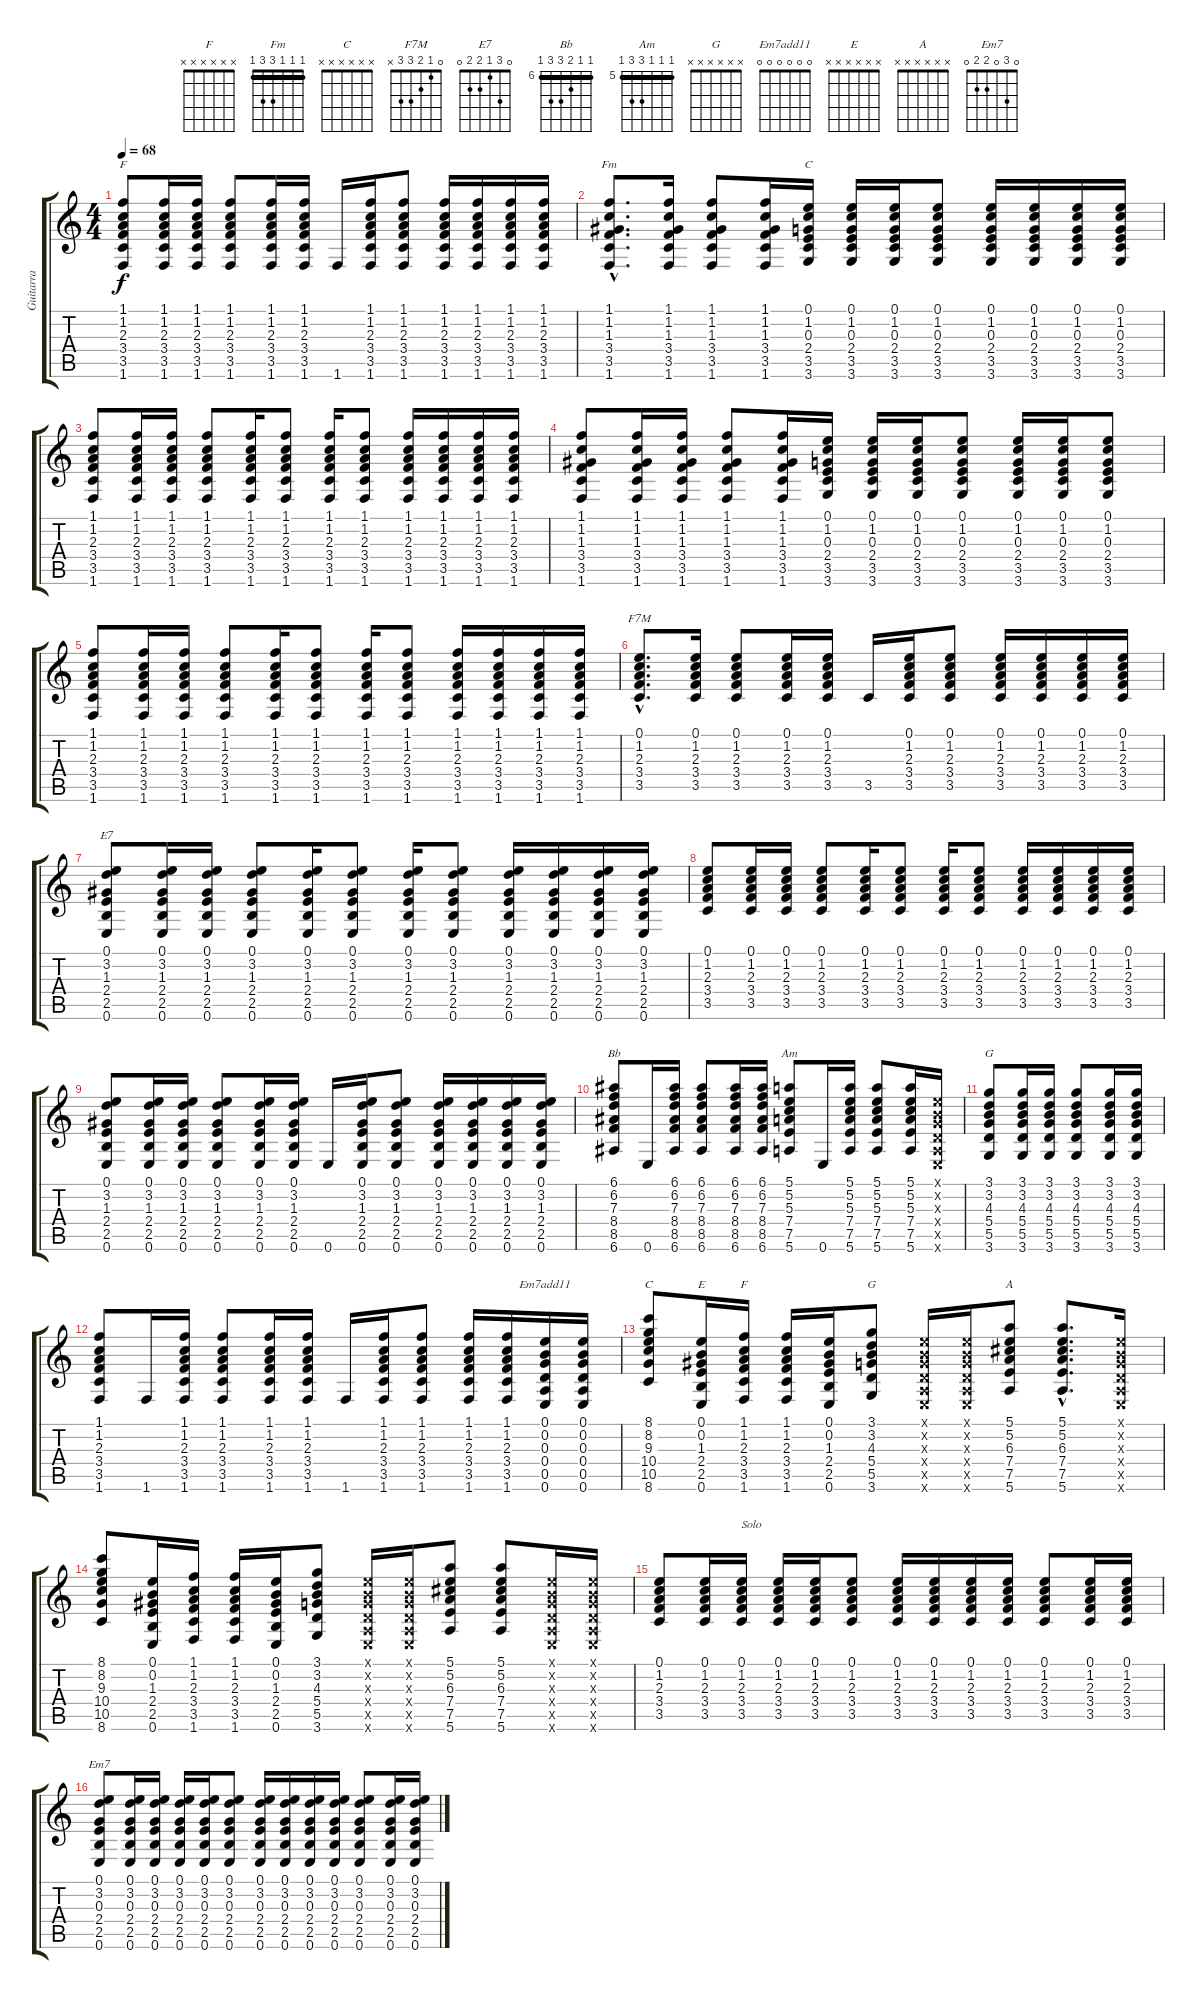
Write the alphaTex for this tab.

\track ("Guitarra" "Guitarra") {instrument acousticguitarnylon}
\staff {score tabs}
\tuning (E4 B3 G3 D3 A2 E2) {hide}
\chord ("F" 1 1 2 3 3 1) {barre 1}
\chord ("Fm" 1 1 1 3 3 1) {barre 1}
\chord ("C" 0 1 0 2 3 3)
\chord ("F7M" 0 1 2 3 3 x)
\chord ("E7" 0 3 1 2 2 0)
\chord ("Bb" 6 6 7 8 8 6) {firstfret 6 barre 6}
\chord ("Am" 5 5 5 7 7 5) {firstfret 5 barre 5}
\chord ("G" 3 3 4 5 5 3) {barre 3}
\chord ("Em7add11" 0 0 0 0 0 0)
\chord ("C" x x x x x x) {firstfret 0}
\chord ("E" x x x x x x) {firstfret 0}
\chord ("F" x x x x x x) {firstfret 0}
\chord ("G" x x x x x x) {firstfret 0}
\chord ("A" x x x x x x) {firstfret 0}
\chord ("Em7" 0 3 0 2 2 0)
\ts (4 4)
\tempo 68
\clef g2
\ks c
(1.1 1.2 2.3 3.4 3.5 1.6).8{ch "F" dy f} (1.1 1.2 2.3 3.4 3.5 1.6).16 (1.1 1.2 2.3 3.4 3.5 1.6).16 (1.1 1.2 2.3 3.4 3.5 1.6).8 (1.1 1.2 2.3 3.4 3.5 1.6).16 (1.1 1.2 2.3 3.4 3.5 1.6).16 1.6.16 (1.1 1.2 2.3 3.4 3.5 1.6).16 (1.1 1.2 2.3 3.4 3.5 1.6).8 (1.1 1.2 2.3 3.4 3.5 1.6).16 (1.1 1.2 2.3 3.4 3.5 1.6).16 (1.1 1.2 2.3 3.4 3.5 1.6).16 (1.1 1.2 2.3 3.4 3.5 1.6).16 |
(1.1{hac} 1.2{hac} 1.3{hac} 3.4{hac} 3.5{hac} 1.6{hac}).8{d ch "Fm"} (1.1 1.2 1.3 3.4 3.5 1.6).16 (1.1 1.2 1.3 3.4 3.5 1.6).8 (1.1 1.2 1.3 3.4 3.5 1.6).16 (0.1 1.2 0.3 2.4 3.5 3.6).16{ch "C"} (0.1 1.2 0.3 2.4 3.5 3.6).16 (0.1 1.2 0.3 2.4 3.5 3.6).16 (0.1 1.2 0.3 2.4 3.5 3.6).8 (0.1 1.2 0.3 2.4 3.5 3.6).16 (0.1 1.2 0.3 2.4 3.5 3.6).16 (0.1 1.2 0.3 2.4 3.5 3.6).16 (0.1 1.2 0.3 2.4 3.5 3.6).16 |
(1.1 1.2 2.3 3.4 3.5 1.6).8 (1.1 1.2 2.3 3.4 3.5 1.6).16 (1.1 1.2 2.3 3.4 3.5 1.6).16 (1.1 1.2 2.3 3.4 3.5 1.6).8 (1.1 1.2 2.3 3.4 3.5 1.6).16 (1.1 1.2 2.3 3.4 3.5 1.6).8 (1.1 1.2 2.3 3.4 3.5 1.6).16 (1.1 1.2 2.3 3.4 3.5 1.6).8 (1.1 1.2 2.3 3.4 3.5 1.6).16 (1.1 1.2 2.3 3.4 3.5 1.6).16 (1.1 1.2 2.3 3.4 3.5 1.6).16 (1.1 1.2 2.3 3.4 3.5 1.6).16 |
(1.1 1.2 1.3 3.4 3.5 1.6).8 (1.1 1.2 1.3 3.4 3.5 1.6).16 (1.1 1.2 1.3 3.4 3.5 1.6).16 (1.1 1.2 1.3 3.4 3.5 1.6).8 (1.1 1.2 1.3 3.4 3.5 1.6).16 (0.1 1.2 0.3 2.4 3.5 3.6).16 (0.1 1.2 0.3 2.4 3.5 3.6).16 (0.1 1.2 0.3 2.4 3.5 3.6).16 (0.1 1.2 0.3 2.4 3.5 3.6).8 (0.1 1.2 0.3 2.4 3.5 3.6).16 (0.1 1.2 0.3 2.4 3.5 3.6).16 (0.1 1.2 0.3 2.4 3.5 3.6).8 |
(1.1 1.2 2.3 3.4 3.5 1.6).8 (1.1 1.2 2.3 3.4 3.5 1.6).16 (1.1 1.2 2.3 3.4 3.5 1.6).16 (1.1 1.2 2.3 3.4 3.5 1.6).8 (1.1 1.2 2.3 3.4 3.5 1.6).16 (1.1 1.2 2.3 3.4 3.5 1.6).8 (1.1 1.2 2.3 3.4 3.5 1.6).16 (1.1 1.2 2.3 3.4 3.5 1.6).8 (1.1 1.2 2.3 3.4 3.5 1.6).16 (1.1 1.2 2.3 3.4 3.5 1.6).16 (1.1 1.2 2.3 3.4 3.5 1.6).16 (1.1 1.2 2.3 3.4 3.5 1.6).16 |
(0.1{hac} 1.2{hac} 2.3{hac} 3.4{hac} 3.5{hac}).8{d ch "F7M"} (0.1 1.2 2.3 3.4 3.5).16 (0.1 1.2 2.3 3.4 3.5).8 (0.1 1.2 2.3 3.4 3.5).16 (0.1 1.2 2.3 3.4 3.5).16 3.5.16 (0.1 1.2 2.3 3.4 3.5).16 (0.1 1.2 2.3 3.4 3.5).8 (0.1 1.2 2.3 3.4 3.5).16 (0.1 1.2 2.3 3.4 3.5).16 (0.1 1.2 2.3 3.4 3.5).16 (0.1 1.2 2.3 3.4 3.5).16 |
(0.1 3.2 1.3 2.4 2.5 0.6).8{ch "E7"} (0.1 3.2 1.3 2.4 2.5 0.6).16 (0.1 3.2 1.3 2.4 2.5 0.6).16 (0.1 3.2 1.3 2.4 2.5 0.6).8 (0.1 3.2 1.3 2.4 2.5 0.6).16 (0.1 3.2 1.3 2.4 2.5 0.6).8 (0.1 3.2 1.3 2.4 2.5 0.6).16 (0.1 3.2 1.3 2.4 2.5 0.6).8 (0.1 3.2 1.3 2.4 2.5 0.6).16 (0.1 3.2 1.3 2.4 2.5 0.6).16 (0.1 3.2 1.3 2.4 2.5 0.6).16 (0.1 3.2 1.3 2.4 2.5 0.6).16 |
(0.1 1.2 2.3 3.4 3.5).8 (0.1 1.2 2.3 3.4 3.5).16 (0.1 1.2 2.3 3.4 3.5).16 (0.1 1.2 2.3 3.4 3.5).8 (0.1 1.2 2.3 3.4 3.5).16 (0.1 1.2 2.3 3.4 3.5).8 (0.1 1.2 2.3 3.4 3.5).16 (0.1 1.2 2.3 3.4 3.5).8 (0.1 1.2 2.3 3.4 3.5).16 (0.1 1.2 2.3 3.4 3.5).16 (0.1 1.2 2.3 3.4 3.5).16 (0.1 1.2 2.3 3.4 3.5).16 |
(0.1 3.2 1.3 2.4 2.5 0.6).8 (0.1 3.2 1.3 2.4 2.5 0.6).16 (0.1 3.2 1.3 2.4 2.5 0.6).16 (0.1 3.2 1.3 2.4 2.5 0.6).8 (0.1 3.2 1.3 2.4 2.5 0.6).16 (0.1 3.2 1.3 2.4 2.5 0.6).16 0.6.16 (0.1 3.2 1.3 2.4 2.5 0.6).16 (0.1 3.2 1.3 2.4 2.5 0.6).8 (0.1 3.2 1.3 2.4 2.5 0.6).16 (0.1 3.2 1.3 2.4 2.5 0.6).16 (0.1 3.2 1.3 2.4 2.5 0.6).16 (0.1 3.2 1.3 2.4 2.5 0.6).16 |
(6.1 6.2 7.3 8.4 8.5 6.6).8{ch "Bb"} 0.6.16 (6.1 6.2 7.3 8.4 8.5 6.6).16 (6.1 6.2 7.3 8.4 8.5 6.6).8 (6.1 6.2 7.3 8.4 8.5 6.6).16 (6.1 6.2 7.3 8.4 8.5 6.6).16 (5.1 5.2 5.3 7.4 7.5 5.6).8{ch "Am"} 0.6.16 (5.1 5.2 5.3 7.4 7.5 5.6).16 (5.1 5.2 5.3 7.4 7.5 5.6).8 (5.1 5.2 5.3 7.4 7.5 5.6).16 (0.1{x} 0.2{x} 0.3{x} 0.4{x} 0.5{x} 0.6{x}).16 |
(3.1 3.2 4.3 5.4 5.5 3.6).8{ch "G"} (3.1 3.2 4.3 5.4 5.5 3.6).16 (3.1 3.2 4.3 5.4 5.5 3.6).16 (3.1 3.2 4.3 5.4 5.5 3.6).8 (3.1 3.2 4.3 5.4 5.5 3.6).16 (3.1 3.2 4.3 5.4 5.5 3.6).16 |
(1.1 1.2 2.3 3.4 3.5 1.6).8 1.6.16 (1.1 1.2 2.3 3.4 3.5 1.6).16 (1.1 1.2 2.3 3.4 3.5 1.6).8 (1.1 1.2 2.3 3.4 3.5 1.6).16 (1.1 1.2 2.3 3.4 3.5 1.6).16 1.6.16 (1.1 1.2 2.3 3.4 3.5 1.6).16 (1.1 1.2 2.3 3.4 3.5 1.6).8 (1.1 1.2 2.3 3.4 3.5 1.6).16 (1.1 1.2 2.3 3.4 3.5 1.6).16 (0.1 0.2 0.3 0.4 0.5 0.6).16{ch "Em7add11"} (0.1 0.2 0.3 0.4 0.5 0.6).16 |
(8.1 8.2 9.3 10.4 10.5 8.6).8{ch "C"} (0.1 0.2 1.3 2.4 2.5 0.6).16{ch "E"} (1.1 1.2 2.3 3.4 3.5 1.6).16{ch "F"} (1.1 1.2 2.3 3.4 3.5 1.6).16 (0.1 0.2 1.3 2.4 2.5 0.6).16 (3.1 3.2 4.3 5.4 5.5 3.6).8{ch "G"} (0.1{x} 0.2{x} 0.3{x} 0.4{x} 0.5{x} 0.6{x}).16 (0.1{x} 0.2{x} 0.3{x} 0.4{x} 0.5{x} 0.6{x}).16 (5.1 5.2 6.3 7.4 7.5 5.6).8{ch "A"} (5.1{hac} 5.2{hac} 6.3{hac} 7.4{hac} 7.5{hac} 5.6{hac}).8{d} (0.1{x} 0.2{x} 0.3{x} 0.4{x} 0.5{x} 0.6{x}).16 |
(8.1 8.2 9.3 10.4 10.5 8.6).8 (0.1 0.2 1.3 2.4 2.5 0.6).16 (1.1 1.2 2.3 3.4 3.5 1.6).16 (1.1 1.2 2.3 3.4 3.5 1.6).16 (0.1 0.2 1.3 2.4 2.5 0.6).16 (3.1 3.2 4.3 5.4 5.5 3.6).8 (0.1{x} 0.2{x} 0.3{x} 0.4{x} 0.5{x} 0.6{x}).16 (0.1{x} 0.2{x} 0.3{x} 0.4{x} 0.5{x} 0.6{x}).16 (5.1 5.2 6.3 7.4 7.5 5.6).8 (5.1 5.2 6.3 7.4 7.5 5.6).8 (0.1{x} 0.2{x} 0.3{x} 0.4{x} 0.5{x} 0.6{x}).16 (0.1{x} 0.2{x} 0.3{x} 0.4{x} 0.5{x} 0.6{x}).16 |
(0.1 1.2 2.3 3.4 3.5).8 (0.1 1.2 2.3 3.4 3.5).16 (0.1 1.2 2.3 3.4 3.5).16{txt "Solo"} (0.1 1.2 2.3 3.4 3.5).16 (0.1 1.2 2.3 3.4 3.5).16 (0.1 1.2 2.3 3.4 3.5).8 (0.1 1.2 2.3 3.4 3.5).16 (0.1 1.2 2.3 3.4 3.5).16 (0.1 1.2 2.3 3.4 3.5).16 (0.1 1.2 2.3 3.4 3.5).16 (0.1 1.2 2.3 3.4 3.5).8 (0.1 1.2 2.3 3.4 3.5).16 (0.1 1.2 2.3 3.4 3.5).16 |
(0.1 3.2 0.3 2.4 2.5 0.6).8{ch "Em7"} (0.1 3.2 0.3 2.4 2.5 0.6).16 (0.1 3.2 0.3 2.4 2.5 0.6).16 (0.1 3.2 0.3 2.4 2.5 0.6).16 (0.1 3.2 0.3 2.4 2.5 0.6).16 (0.1 3.2 0.3 2.4 2.5 0.6).8 (0.1 3.2 0.3 2.4 2.5 0.6).16 (0.1 3.2 0.3 2.4 2.5 0.6).16 (0.1 3.2 0.3 2.4 2.5 0.6).16 (0.1 3.2 0.3 2.4 2.5 0.6).16 (0.1 3.2 0.3 2.4 2.5 0.6).8 (0.1 3.2 0.3 2.4 2.5 0.6).16 (0.1 3.2 0.3 2.4 2.5 0.6).16
